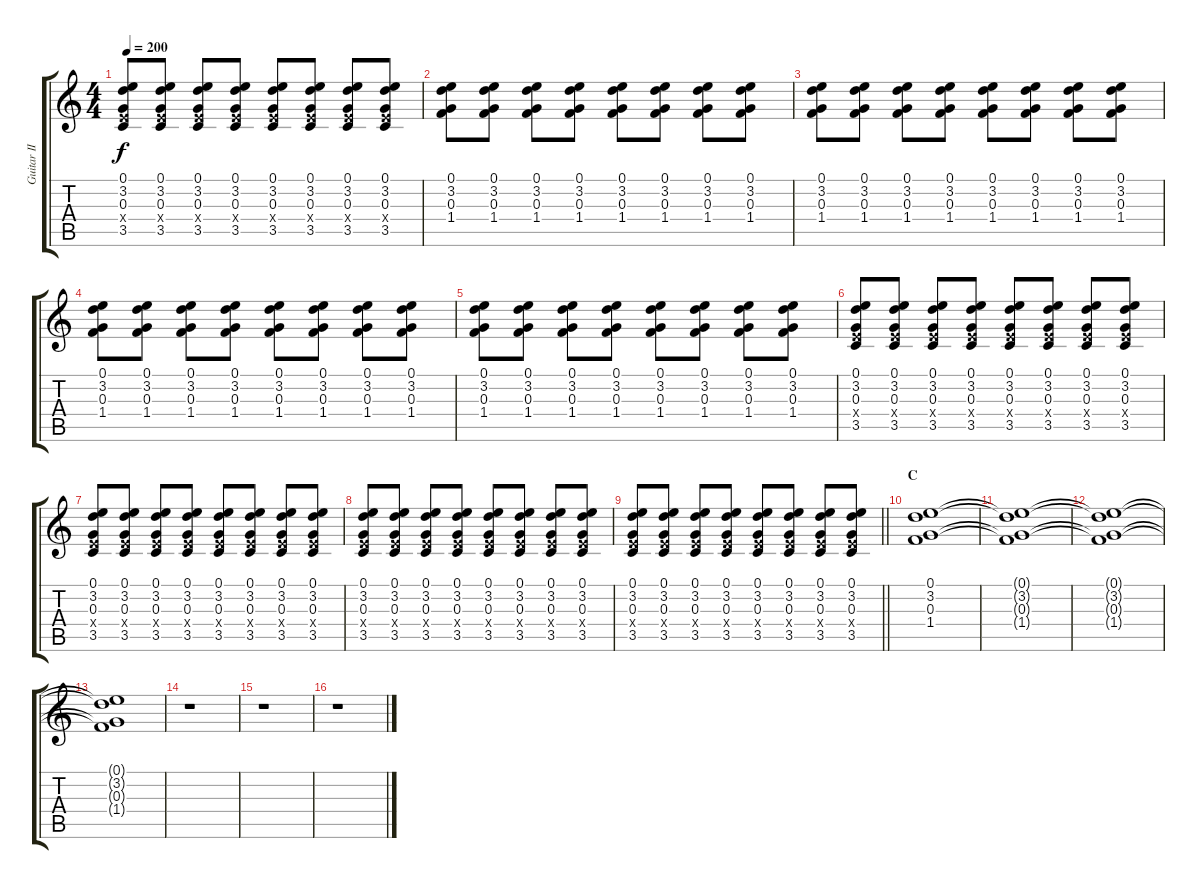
\track ("Guitar II" "Guitar II") {instrument distortionguitar}
\staff {score tabs}
\tuning (E4 B3 G3 E3 A2 E2) {hide}
\ts (4 4)
\tempo 200
\clef g2
\ks c
(0.1 3.2 0.3 0.4{x} 3.5).8{dy f} (0.1 3.2 0.3 0.4{x} 3.5).8 (0.1 3.2 0.3 0.4{x} 3.5).8 (0.1 3.2 0.3 0.4{x} 3.5).8 (0.1 3.2 0.3 0.4{x} 3.5).8 (0.1 3.2 0.3 0.4{x} 3.5).8 (0.1 3.2 0.3 0.4{x} 3.5).8 (0.1 3.2 0.3 0.4{x} 3.5).8 |
(0.1 3.2 0.3 1.4).8 (0.1 3.2 0.3 1.4).8 (0.1 3.2 0.3 1.4).8 (0.1 3.2 0.3 1.4).8 (0.1 3.2 0.3 1.4).8 (0.1 3.2 0.3 1.4).8 (0.1 3.2 0.3 1.4).8 (0.1 3.2 0.3 1.4).8 |
(0.1 3.2 0.3 1.4).8 (0.1 3.2 0.3 1.4).8 (0.1 3.2 0.3 1.4).8 (0.1 3.2 0.3 1.4).8 (0.1 3.2 0.3 1.4).8 (0.1 3.2 0.3 1.4).8 (0.1 3.2 0.3 1.4).8 (0.1 3.2 0.3 1.4).8 |
(0.1 3.2 0.3 1.4).8 (0.1 3.2 0.3 1.4).8 (0.1 3.2 0.3 1.4).8 (0.1 3.2 0.3 1.4).8 (0.1 3.2 0.3 1.4).8 (0.1 3.2 0.3 1.4).8 (0.1 3.2 0.3 1.4).8 (0.1 3.2 0.3 1.4).8 |
(0.1 3.2 0.3 1.4).8 (0.1 3.2 0.3 1.4).8 (0.1 3.2 0.3 1.4).8 (0.1 3.2 0.3 1.4).8 (0.1 3.2 0.3 1.4).8 (0.1 3.2 0.3 1.4).8 (0.1 3.2 0.3 1.4).8 (0.1 3.2 0.3 1.4).8 |
(0.1 3.2 0.3 0.4{x} 3.5).8 (0.1 3.2 0.3 0.4{x} 3.5).8 (0.1 3.2 0.3 0.4{x} 3.5).8 (0.1 3.2 0.3 0.4{x} 3.5).8 (0.1 3.2 0.3 0.4{x} 3.5).8 (0.1 3.2 0.3 0.4{x} 3.5).8 (0.1 3.2 0.3 0.4{x} 3.5).8 (0.1 3.2 0.3 0.4{x} 3.5).8 |
(0.1 3.2 0.3 0.4{x} 3.5).8 (0.1 3.2 0.3 0.4{x} 3.5).8 (0.1 3.2 0.3 0.4{x} 3.5).8 (0.1 3.2 0.3 0.4{x} 3.5).8 (0.1 3.2 0.3 0.4{x} 3.5).8 (0.1 3.2 0.3 0.4{x} 3.5).8 (0.1 3.2 0.3 0.4{x} 3.5).8 (0.1 3.2 0.3 0.4{x} 3.5).8 |
(0.1 3.2 0.3 0.4{x} 3.5).8 (0.1 3.2 0.3 0.4{x} 3.5).8 (0.1 3.2 0.3 0.4{x} 3.5).8 (0.1 3.2 0.3 0.4{x} 3.5).8 (0.1 3.2 0.3 0.4{x} 3.5).8 (0.1 3.2 0.3 0.4{x} 3.5).8 (0.1 3.2 0.3 0.4{x} 3.5).8 (0.1 3.2 0.3 0.4{x} 3.5).8 |
\barLineRight lightlight
(0.1 3.2 0.3 0.4{x} 3.5).8 (0.1 3.2 0.3 0.4{x} 3.5).8 (0.1 3.2 0.3 0.4{x} 3.5).8 (0.1 3.2 0.3 0.4{x} 3.5).8 (0.1 3.2 0.3 0.4{x} 3.5).8 (0.1 3.2 0.3 0.4{x} 3.5).8 (0.1 3.2 0.3 0.4{x} 3.5).8 (0.1 3.2 0.3 0.4{x} 3.5).8 |
\section ("" "C")
(0.1 3.2 0.3 1.4).1{volume 0} |
(0.1{t} 3.2{t} 0.3{t} 1.4{t}).1 |
(0.1{t} 3.2{t} 0.3{t} 1.4{t}).1 |
(0.1{t} 3.2{t} 0.3{t} 1.4{t}).1 |
r.1 |
r.1 |
r.1
